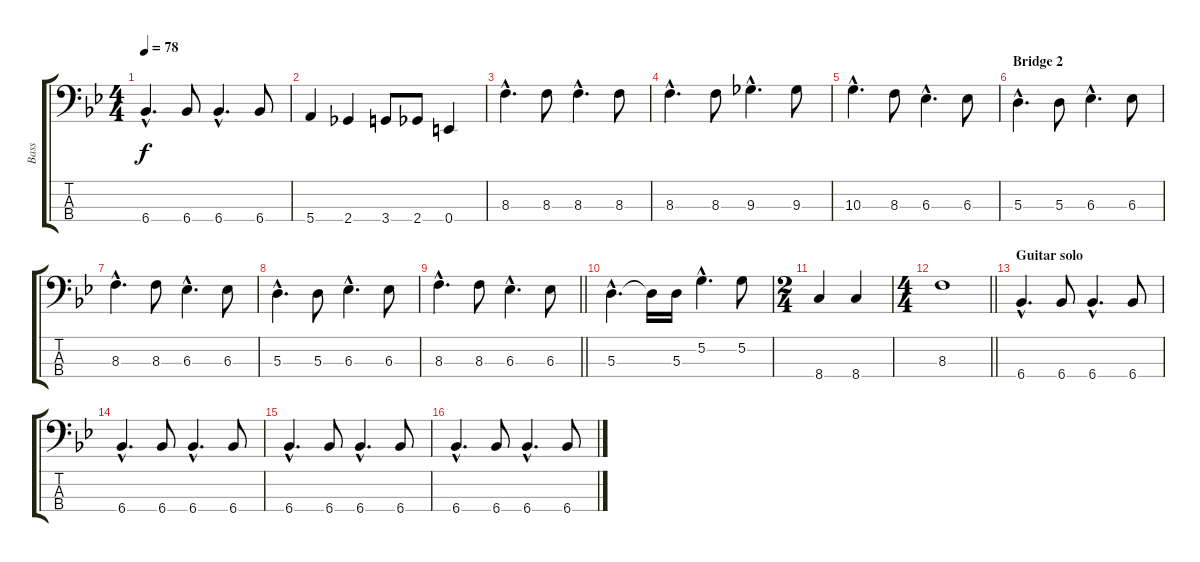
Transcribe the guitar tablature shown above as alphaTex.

\track ("Bass" "Bass") {instrument electricbassfinger}
\staff {score tabs}
\tuning (G2 D2 A1 E1) {hide}
\ts (4 4)
\tempo 78
\clef f4
\ks bb
6.4{hac}.4{d dy f} 6.4.8 6.4{hac}.4{d} 6.4.8 |
5.4.4 2.4.4 3.4.8 2.4.8 0.4.4 |
8.3{hac}.4{d} 8.3.8 8.3{hac}.4{d} 8.3.8 |
8.3{hac}.4{d} 8.3.8 9.3{hac}.4{d} 9.3.8 |
10.3{hac}.4{d} 8.3.8 6.3{hac}.4{d} 6.3.8 |
\section ("" "Bridge 2")
5.3{hac}.4{d} 5.3.8 6.3{hac}.4{d} 6.3.8 |
8.3{hac}.4{d} 8.3.8 6.3{hac}.4{d} 6.3.8 |
5.3{hac}.4{d} 5.3.8 6.3{hac}.4{d} 6.3.8 |
\barLineRight lightlight
8.3{hac}.4{d} 8.3.8 6.3{hac}.4{d} 6.3.8 |
5.3{hac}.4{d} 5.3{t}.16 5.3.16 5.2{hac}.4{d} 5.2.8 |
\ts (2 4)
8.4.4 8.4.4 |
\ts (4 4)
\barLineRight lightlight
8.3.1 |
\section ("" "Guitar solo")
6.4{hac}.4{d} 6.4.8 6.4{hac}.4{d} 6.4.8 |
6.4{hac}.4{d} 6.4.8 6.4{hac}.4{d} 6.4.8 |
6.4{hac}.4{d} 6.4.8 6.4{hac}.4{d} 6.4.8 |
6.4{hac}.4{d} 6.4.8 6.4{hac}.4{d} 6.4.8
